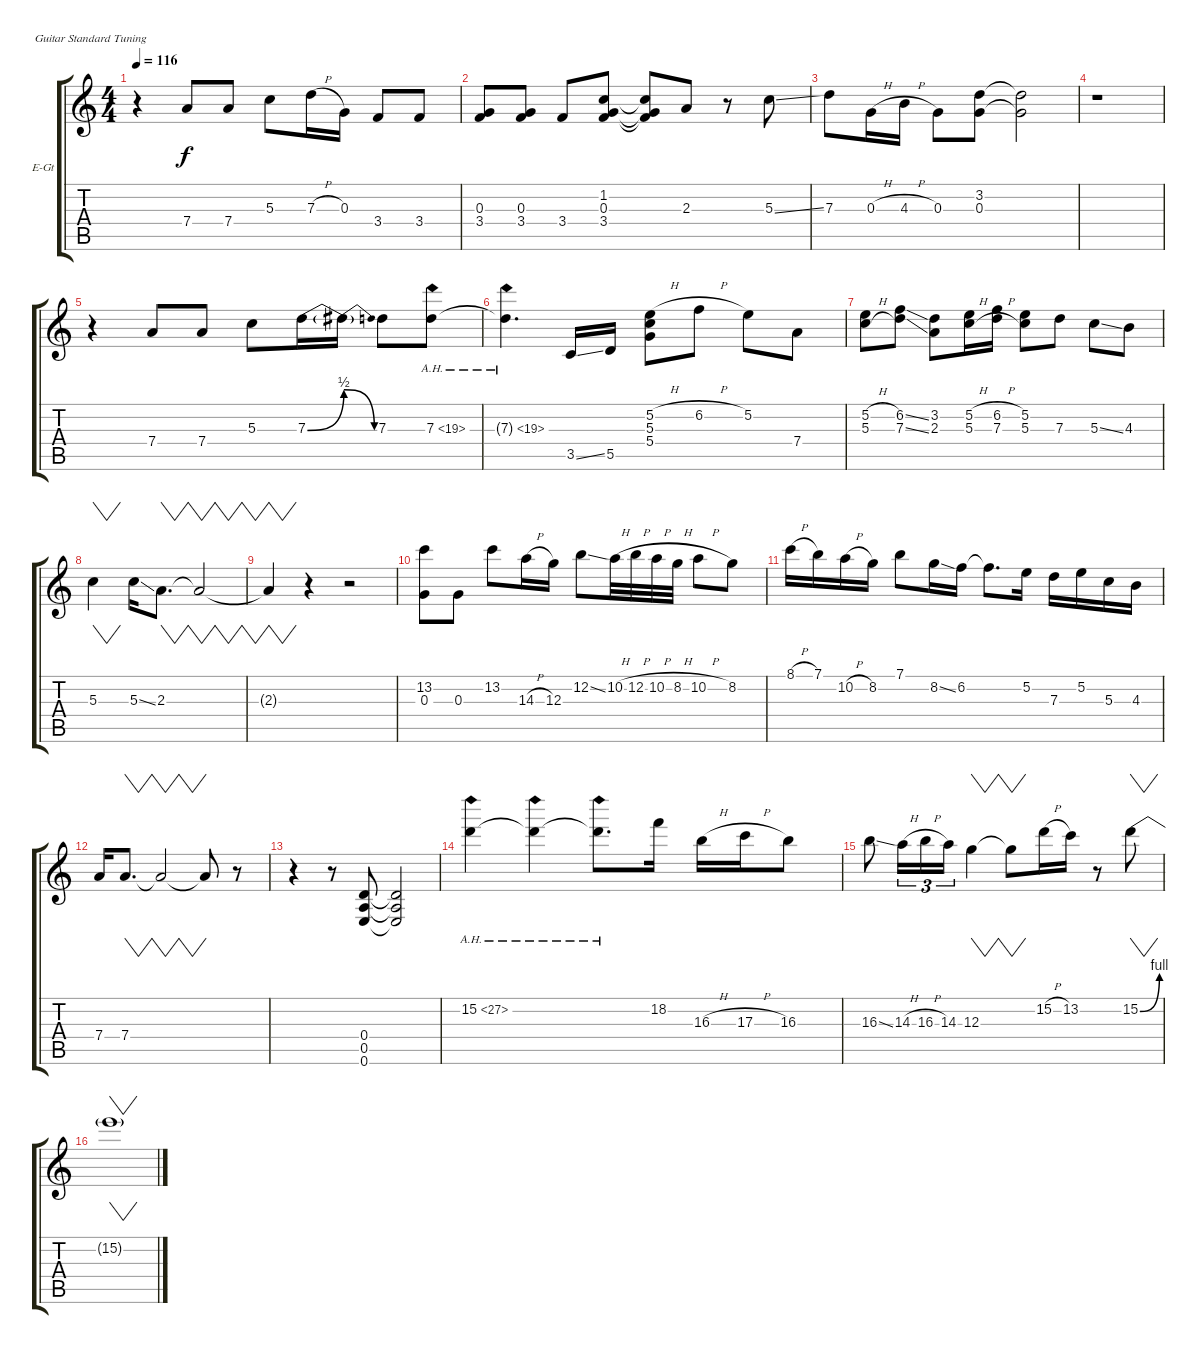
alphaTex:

\bracketExtendMode groupsimilarinstruments
\firstSystemTrackNameOrientation horizontal
\otherSystemsTrackNameOrientation horizontal
\track ("George Lynch Leads" "E-Gt") {instrument overdrivenguitar}
\staff {score tabs}
\tuning (E4 B3 G3 D3 A2 E2)
\ts (4 4)
\tempo 116
\clef g2
\ks c
r.4{dy f} 7.4.8 7.4.8 5.3.8 7.3{h}.16 0.3.16 3.4.8 3.4.8 |
(0.3 3.4).8 (0.3 3.4).8 3.4.8 (1.2 0.3 3.4).8 (1.2{t} 0.3{t} 3.4{t}).8 2.3.8 r.8 5.3{ss}.8 |
7.3.8 0.3{h}.16 4.3{h}.16 0.3.8 (3.2 0.3).8 (3.2{t} 0.3{t}).2 |
r.1 |
r.4 7.4.8 7.4.8 5.3.8 7.3{be (bend 0 0 60 2)}.16 7.3{be (release 0 2 60 0) t}.16 7.3.8 7.3{ah 12}.8 |
7.3{ah 12 t}.4{d} 3.5{ss}.16 5.5.16 (5.2{h} 5.3 5.4).8 6.2{h}.8 5.2.8 7.4.8 |
(5.2{h} 5.3{h}).8 (6.2{ss} 7.3{ss}).8 (3.2 2.3).8 (5.2{h} 5.3{h}).16 (6.2{h} 7.3{h}).16 (5.2 5.3).8 7.3.8 5.3{ss}.8 4.3.8 |
5.3.4{vw} 5.3{ss}.16 2.3.8{vw d} 2.3{t}.2{vw} |
2.3{t}.4{vw} r.4 r.2 |
(13.2 0.3).8 0.3.8 13.2.8 14.3{h}.16 12.3.16 12.2{ss}.8 10.2{h}.32 12.2{h}.32 10.2{h}.32 8.2{h}.32 10.2{h}.8 8.2.8 |
8.1{h}.16 7.1.16 10.2{h}.16 8.2.16 7.1.8 8.2{ss}.16 6.2.16 6.2{t}.8{d} 5.2.16 7.3.16 5.2.16 5.3.16 4.3.16 |
7.4.16 7.4.8{vw d} 7.4{t}.2{vw} 7.4{t}.8{vw} r.8 |
r.4 r.8 (0.4 0.5 0.6).8 (0.4{t} 0.5{t} 0.6{t}).2 |
15.2{ah 12}.4 15.2{ah 12 t}.4 15.2{ah 12 t}.8{d} 18.2.16 16.3{h}.16 17.3{h}.16 16.3.8 |
16.3{ss}.8 14.3{h}.16{tu (3 2)} 16.3{h}.16{tu (3 2)} 14.3.16{tu (3 2)} 12.3.4{vw} 12.3{t}.8{vw} 15.2{h}.16 13.2.16 r.8 15.2{be (bend 0 0 60 4)}.8{vw} |
15.2{t}.1{vw}
